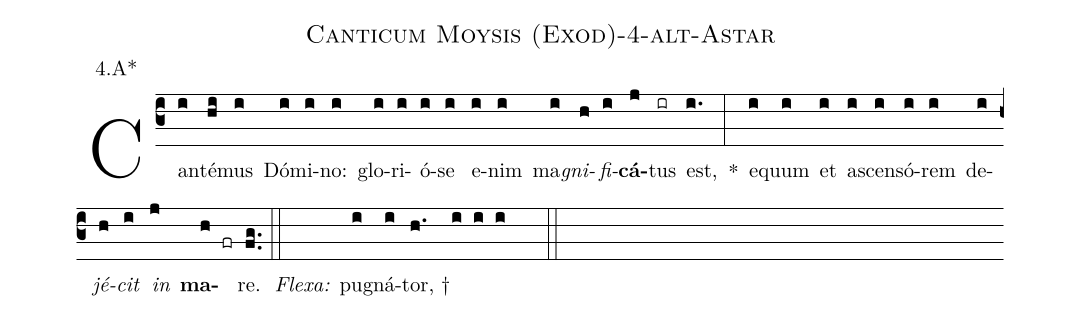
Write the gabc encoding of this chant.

name: Canticum Moysis (Exod)-4-alt-Astar;
annotation: 4.A*;
%%
(c3) Can(i)té(hi)mus(i) Dó(i)mi(i)no:(i) glo(i)ri(i)ó(i)se(i) e(i)nim(i) ma(i)<i>gni</i>(h)<i>fi</i>(i)<b>cá</b>(j)tus(ir) est,(i.) *(:) e(i)quum(i) et(i) a(i)scen(i)só(i)rem(i) de(i)<i>jé</i>(h)<i>cit</i>(i) <i>in</i>(j) <b>ma</b>(h fr)re.(fg..) (::)
<i>Flexa:</i>(////)  pu(i)gná(i)tor, †(h.//// i i i  ::)
